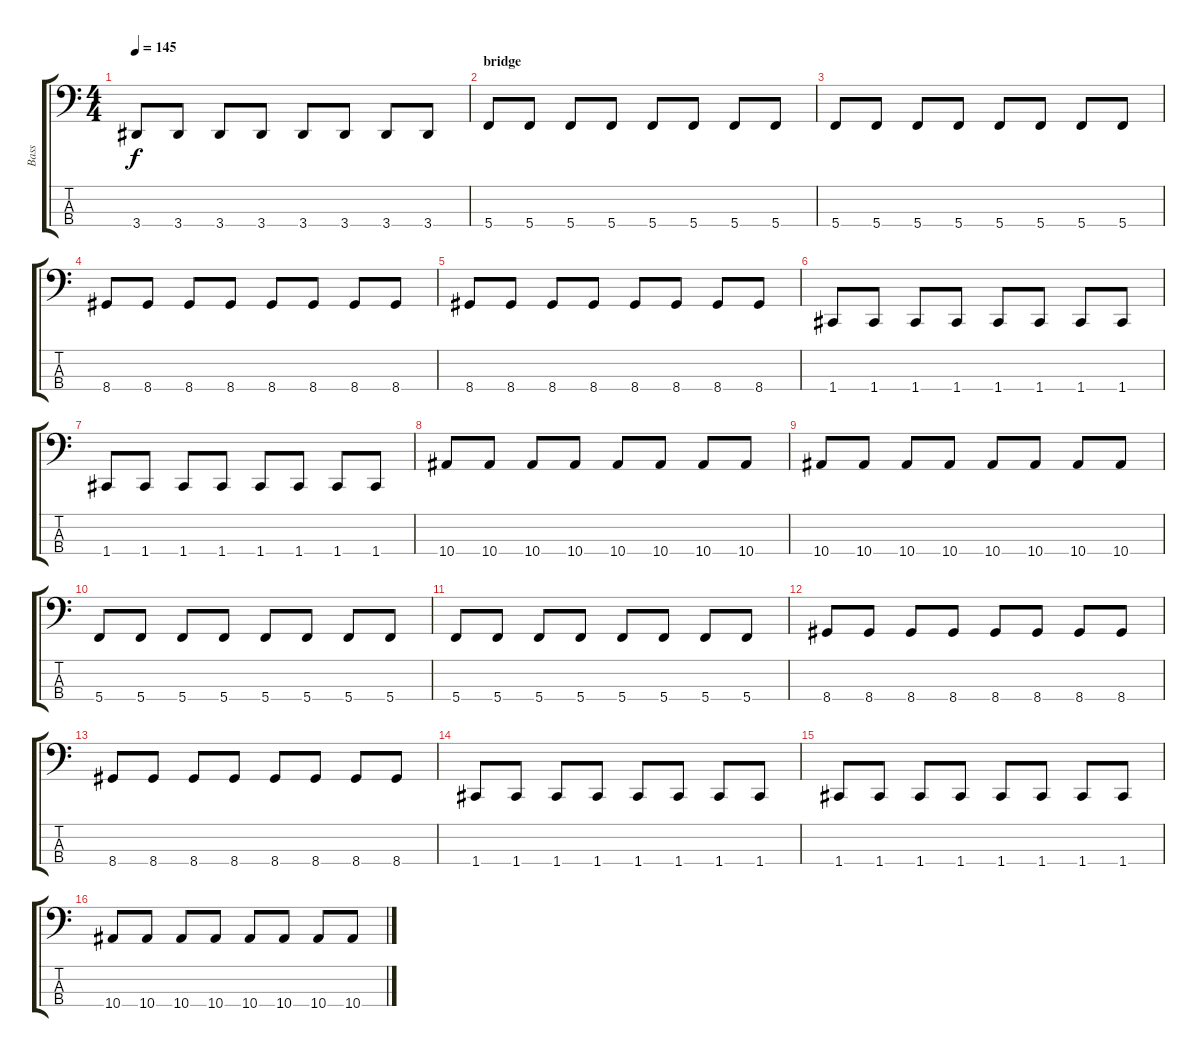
\track ("Bass" "Bass") {instrument electricbasspick bank 255}
\staff {score tabs}
\tuning (F2 C2 G1 C1) {hide}
\ts (4 4)
\tempo 145
\clef f4
\ks c
3.4.8{dy f} 3.4.8 3.4.8 3.4.8 3.4.8 3.4.8 3.4.8 3.4.8 |
\section ("" "bridge")
5.4.8 5.4.8 5.4.8 5.4.8 5.4.8 5.4.8 5.4.8 5.4.8 |
5.4.8 5.4.8 5.4.8 5.4.8 5.4.8 5.4.8 5.4.8 5.4.8 |
8.4.8 8.4.8 8.4.8 8.4.8 8.4.8 8.4.8 8.4.8 8.4.8 |
8.4.8 8.4.8 8.4.8 8.4.8 8.4.8 8.4.8 8.4.8 8.4.8 |
1.4.8 1.4.8 1.4.8 1.4.8 1.4.8 1.4.8 1.4.8 1.4.8 |
1.4.8 1.4.8 1.4.8 1.4.8 1.4.8 1.4.8 1.4.8 1.4.8 |
10.4.8 10.4.8 10.4.8 10.4.8 10.4.8 10.4.8 10.4.8 10.4.8 |
10.4.8 10.4.8 10.4.8 10.4.8 10.4.8 10.4.8 10.4.8 10.4.8 |
5.4.8 5.4.8 5.4.8 5.4.8 5.4.8 5.4.8 5.4.8 5.4.8 |
5.4.8 5.4.8 5.4.8 5.4.8 5.4.8 5.4.8 5.4.8 5.4.8 |
8.4.8 8.4.8 8.4.8 8.4.8 8.4.8 8.4.8 8.4.8 8.4.8 |
8.4.8 8.4.8 8.4.8 8.4.8 8.4.8 8.4.8 8.4.8 8.4.8 |
1.4.8 1.4.8 1.4.8 1.4.8 1.4.8 1.4.8 1.4.8 1.4.8 |
1.4.8 1.4.8 1.4.8 1.4.8 1.4.8 1.4.8 1.4.8 1.4.8 |
10.4.8 10.4.8 10.4.8 10.4.8 10.4.8 10.4.8 10.4.8 10.4.8
